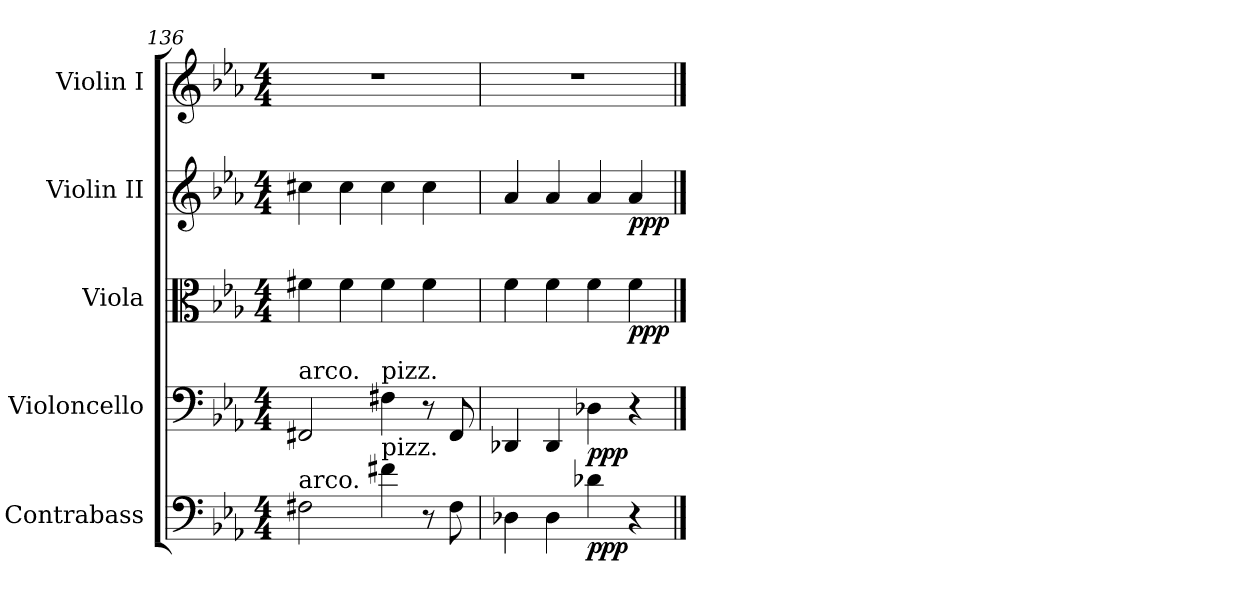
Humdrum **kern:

**kern	**dynam	**kern	**dynam	**kern	**dynam	**kern	**dynam	**kern
*part5	*part5	*part4	*part4	*part3	*part3	*part2	*part2	*part1
*staff5	*staff5	*staff4	*staff4	*staff3	*staff3	*staff2	*staff2	*staff1
*I"Contrabass	*	*I"Violoncello	*	*I"Viola	*	*I"Violin II	*	*I"Violin I
*I'Cb.	*	*I'Vc.	*	*I'Vla.	*	*I'Vln. II	*	*I'Vln. I
*clefF4	*	*clefF4	*	*clefC3	*	*clefG2	*	*clefG2
*ITrd7c12	*	*	*	*	*	*	*	*
*k[b-e-a-]	*	*k[b-e-a-]	*	*k[b-e-a-]	*	*k[b-e-a-]	*	*k[b-e-a-]
*M4/4	*	*M4/4	*	*M4/4	*	*M4/4	*	*M4/4
=136	=136	=136	=136	=136	=136	=136	=136	=136
!	!	!LO:TX:a:t=arco.	!	!	!	!	!	!
!LO:TX:a:t=arco.	!	!	!	!	!	!	!	!
2FF#X\	.	2FF#X/	.	4f#X\	.	4cc#X\	.	1r
.	.	.	.	4f#\	.	4cc#\	.	.
!	!	!LO:TX:a:t=pizz.	!	!	!	!	!	!
!LO:TX:a:t=pizz.	!	!	!	!	!	!	!	!
4F#X\	.	4F#X\	.	4f#\	.	4cc#\	.	.
8r	.	8r	.	4f#\	.	4cc#\	.	.
8FF#\	.	8FF#/	.	.	.	.	.	.
!!LO:LB:g=z
=137	=137	=137	=137	=137	=137	=137	=137	=137
4DD-X\	.	4DD-X/	.	4f\	.	4a-/	.	1r
4DD-\	.	4DD-/	.	4f\	.	4a-/	.	.
!	!LO:DY:b	!	!LO:DY:b	!	!	!	!	!
4D-X\	ppp	4D-X\	ppp	4f\	.	4a-/	.	.
!	!	!	!	!	!LO:DY:b	!	!LO:DY:b	!
4r	.	4r	.	4f\	ppp	4a-/	ppp	.
==	==	==	==	==	==	==	==	==
*-	*-	*-	*-	*-	*-	*-	*-	*-
